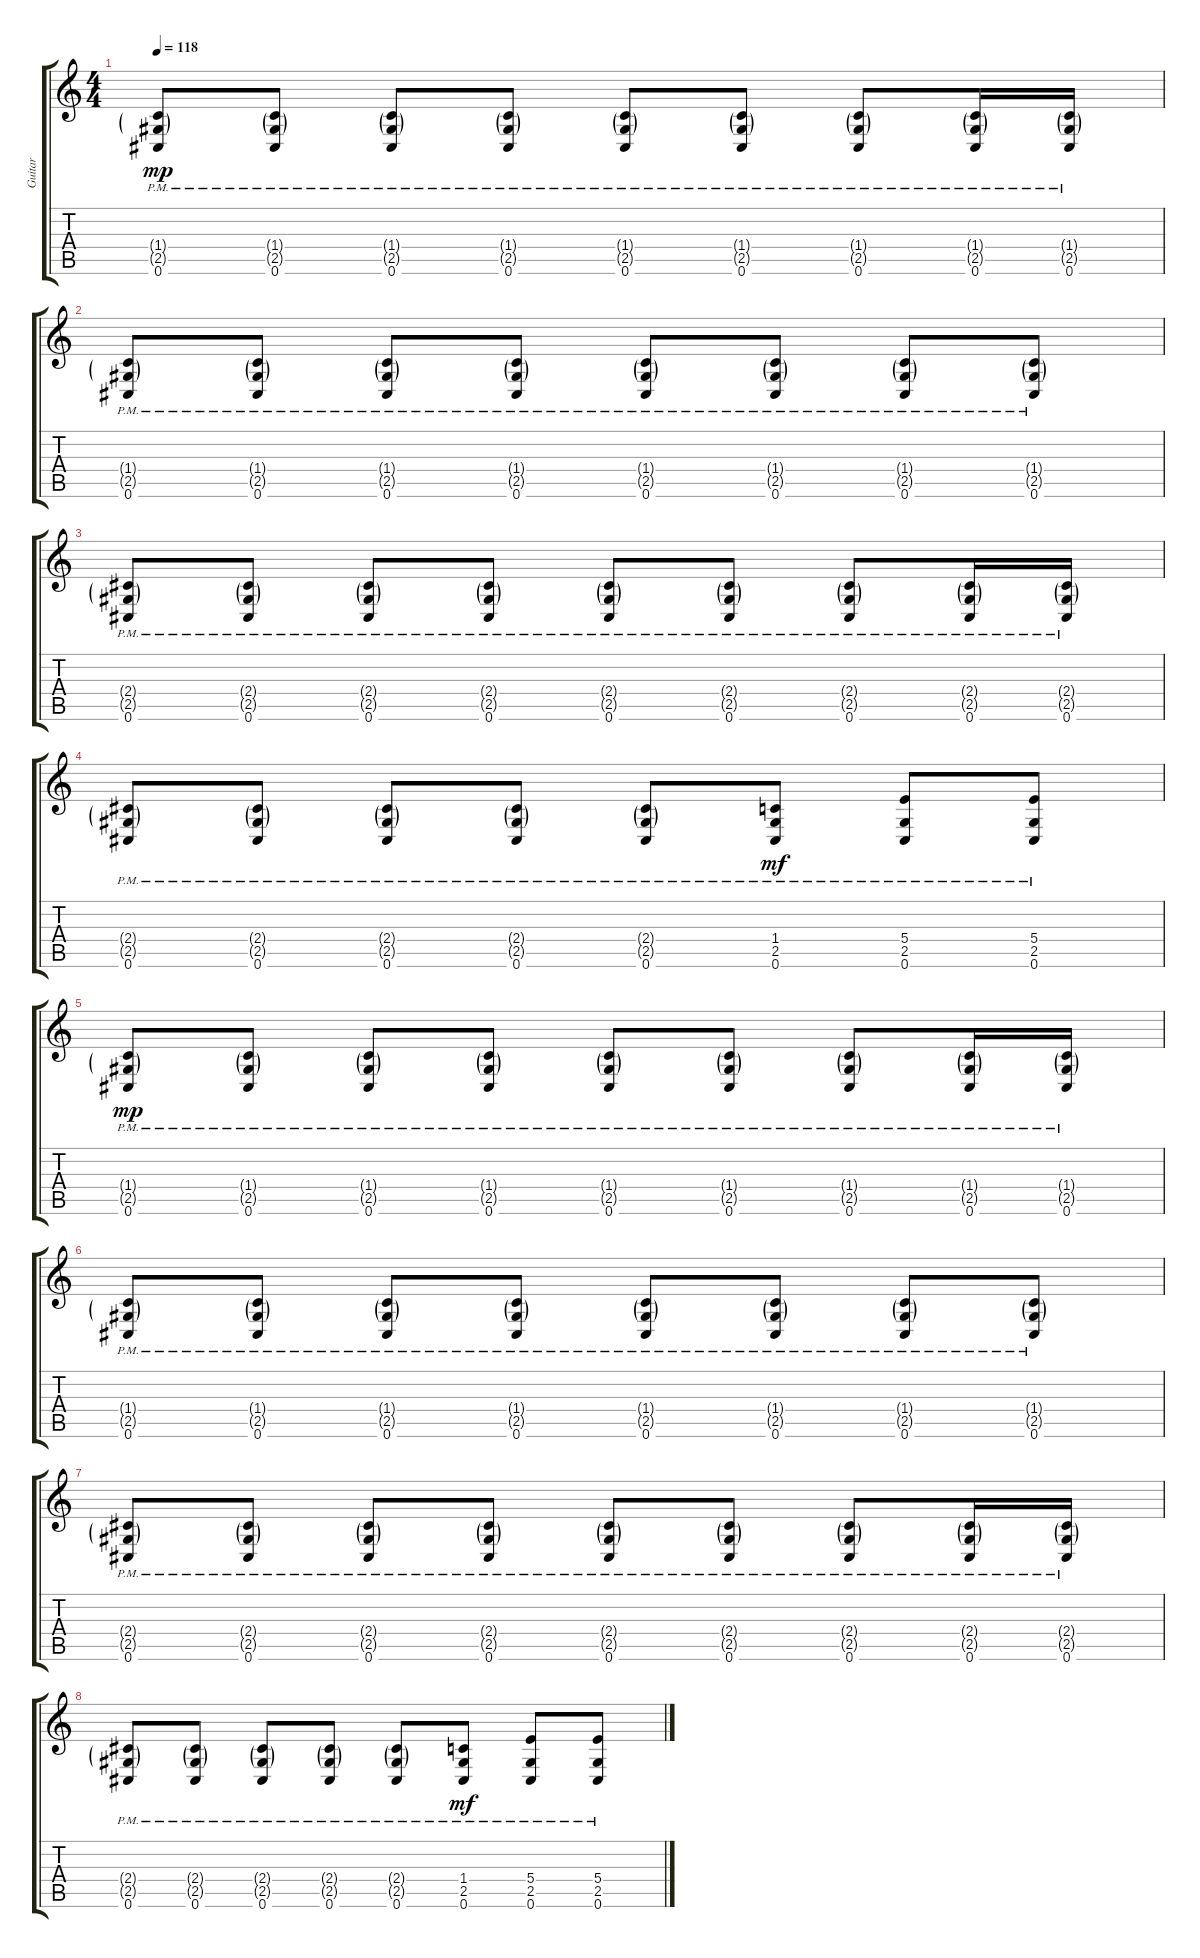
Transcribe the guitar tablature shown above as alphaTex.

\track ("Guitar" "Guitar") {instrument distortionguitar}
\staff {score tabs}
\tuning (Db4 Ab3 E3 B2 Gb2 Db2) {hide}
\ts (4 4)
\tempo 118
\clef g2
\ks c
(1.4{g pm} 2.5{g pm} 0.6{pm}).8{dy mp} (1.4{g pm} 2.5{g pm} 0.6{pm}).8 (1.4{g pm} 2.5{g pm} 0.6{pm}).8 (1.4{g pm} 2.5{g pm} 0.6{pm}).8 (1.4{g pm} 2.5{g pm} 0.6{pm}).8 (1.4{g pm} 2.5{g pm} 0.6{pm}).8 (1.4{g pm} 2.5{g pm} 0.6{pm}).8 (1.4{g pm} 2.5{g pm} 0.6{pm}).16 (1.4{g pm} 2.5{g pm} 0.6{pm}).16 |
(1.4{g pm} 2.5{g pm} 0.6{pm}).8 (1.4{g pm} 2.5{g pm} 0.6{pm}).8 (1.4{g pm} 2.5{g pm} 0.6{pm}).8 (1.4{g pm} 2.5{g pm} 0.6{pm}).8 (1.4{g pm} 2.5{g pm} 0.6{pm}).8 (1.4{g pm} 2.5{g pm} 0.6{pm}).8 (1.4{g pm} 2.5{g pm} 0.6{pm}).8 (1.4{g pm} 2.5{g pm} 0.6{pm}).8 |
(2.4{g pm} 2.5{g pm} 0.6{pm}).8 (2.4{g pm} 2.5{g pm} 0.6{pm}).8 (2.4{g pm} 2.5{g pm} 0.6{pm}).8 (2.4{g pm} 2.5{g pm} 0.6{pm}).8 (2.4{g pm} 2.5{g pm} 0.6{pm}).8 (2.4{g pm} 2.5{g pm} 0.6{pm}).8 (2.4{g pm} 2.5{g pm} 0.6{pm}).8 (2.4{g pm} 2.5{g pm} 0.6{pm}).16 (2.4{g pm} 2.5{g pm} 0.6{pm}).16 |
(2.4{g pm} 2.5{g pm} 0.6{pm}).8 (2.4{g pm} 2.5{g pm} 0.6{pm}).8 (2.4{g pm} 2.5{g pm} 0.6{pm}).8 (2.4{g pm} 2.5{g pm} 0.6{pm}).8 (2.4{g pm} 2.5{g pm} 0.6{pm}).8 (1.4{pm} 2.5{pm} 0.6{pm}).8{dy mf} (5.4{pm} 2.5{pm} 0.6{pm}).8 (5.4{pm} 2.5{pm} 0.6{pm}).8 |
(1.4{g pm} 2.5{g pm} 0.6{pm}).8{dy mp} (1.4{g pm} 2.5{g pm} 0.6{pm}).8 (1.4{g pm} 2.5{g pm} 0.6{pm}).8 (1.4{g pm} 2.5{g pm} 0.6{pm}).8 (1.4{g pm} 2.5{g pm} 0.6{pm}).8 (1.4{g pm} 2.5{g pm} 0.6{pm}).8 (1.4{g pm} 2.5{g pm} 0.6{pm}).8 (1.4{g pm} 2.5{g pm} 0.6{pm}).16 (1.4{g pm} 2.5{g pm} 0.6{pm}).16 |
(1.4{g pm} 2.5{g pm} 0.6{pm}).8 (1.4{g pm} 2.5{g pm} 0.6{pm}).8 (1.4{g pm} 2.5{g pm} 0.6{pm}).8 (1.4{g pm} 2.5{g pm} 0.6{pm}).8 (1.4{g pm} 2.5{g pm} 0.6{pm}).8 (1.4{g pm} 2.5{g pm} 0.6{pm}).8 (1.4{g pm} 2.5{g pm} 0.6{pm}).8 (1.4{g pm} 2.5{g pm} 0.6{pm}).8 |
(2.4{g pm} 2.5{g pm} 0.6{pm}).8 (2.4{g pm} 2.5{g pm} 0.6{pm}).8 (2.4{g pm} 2.5{g pm} 0.6{pm}).8 (2.4{g pm} 2.5{g pm} 0.6{pm}).8 (2.4{g pm} 2.5{g pm} 0.6{pm}).8 (2.4{g pm} 2.5{g pm} 0.6{pm}).8 (2.4{g pm} 2.5{g pm} 0.6{pm}).8 (2.4{g pm} 2.5{g pm} 0.6{pm}).16 (2.4{g pm} 2.5{g pm} 0.6{pm}).16 |
(2.4{g pm} 2.5{g pm} 0.6{pm}).8 (2.4{g pm} 2.5{g pm} 0.6{pm}).8 (2.4{g pm} 2.5{g pm} 0.6{pm}).8 (2.4{g pm} 2.5{g pm} 0.6{pm}).8 (2.4{g pm} 2.5{g pm} 0.6{pm}).8 (1.4{pm} 2.5{pm} 0.6{pm}).8{dy mf} (5.4{pm} 2.5{pm} 0.6{pm}).8 (5.4{pm} 2.5{pm} 0.6{pm}).8
